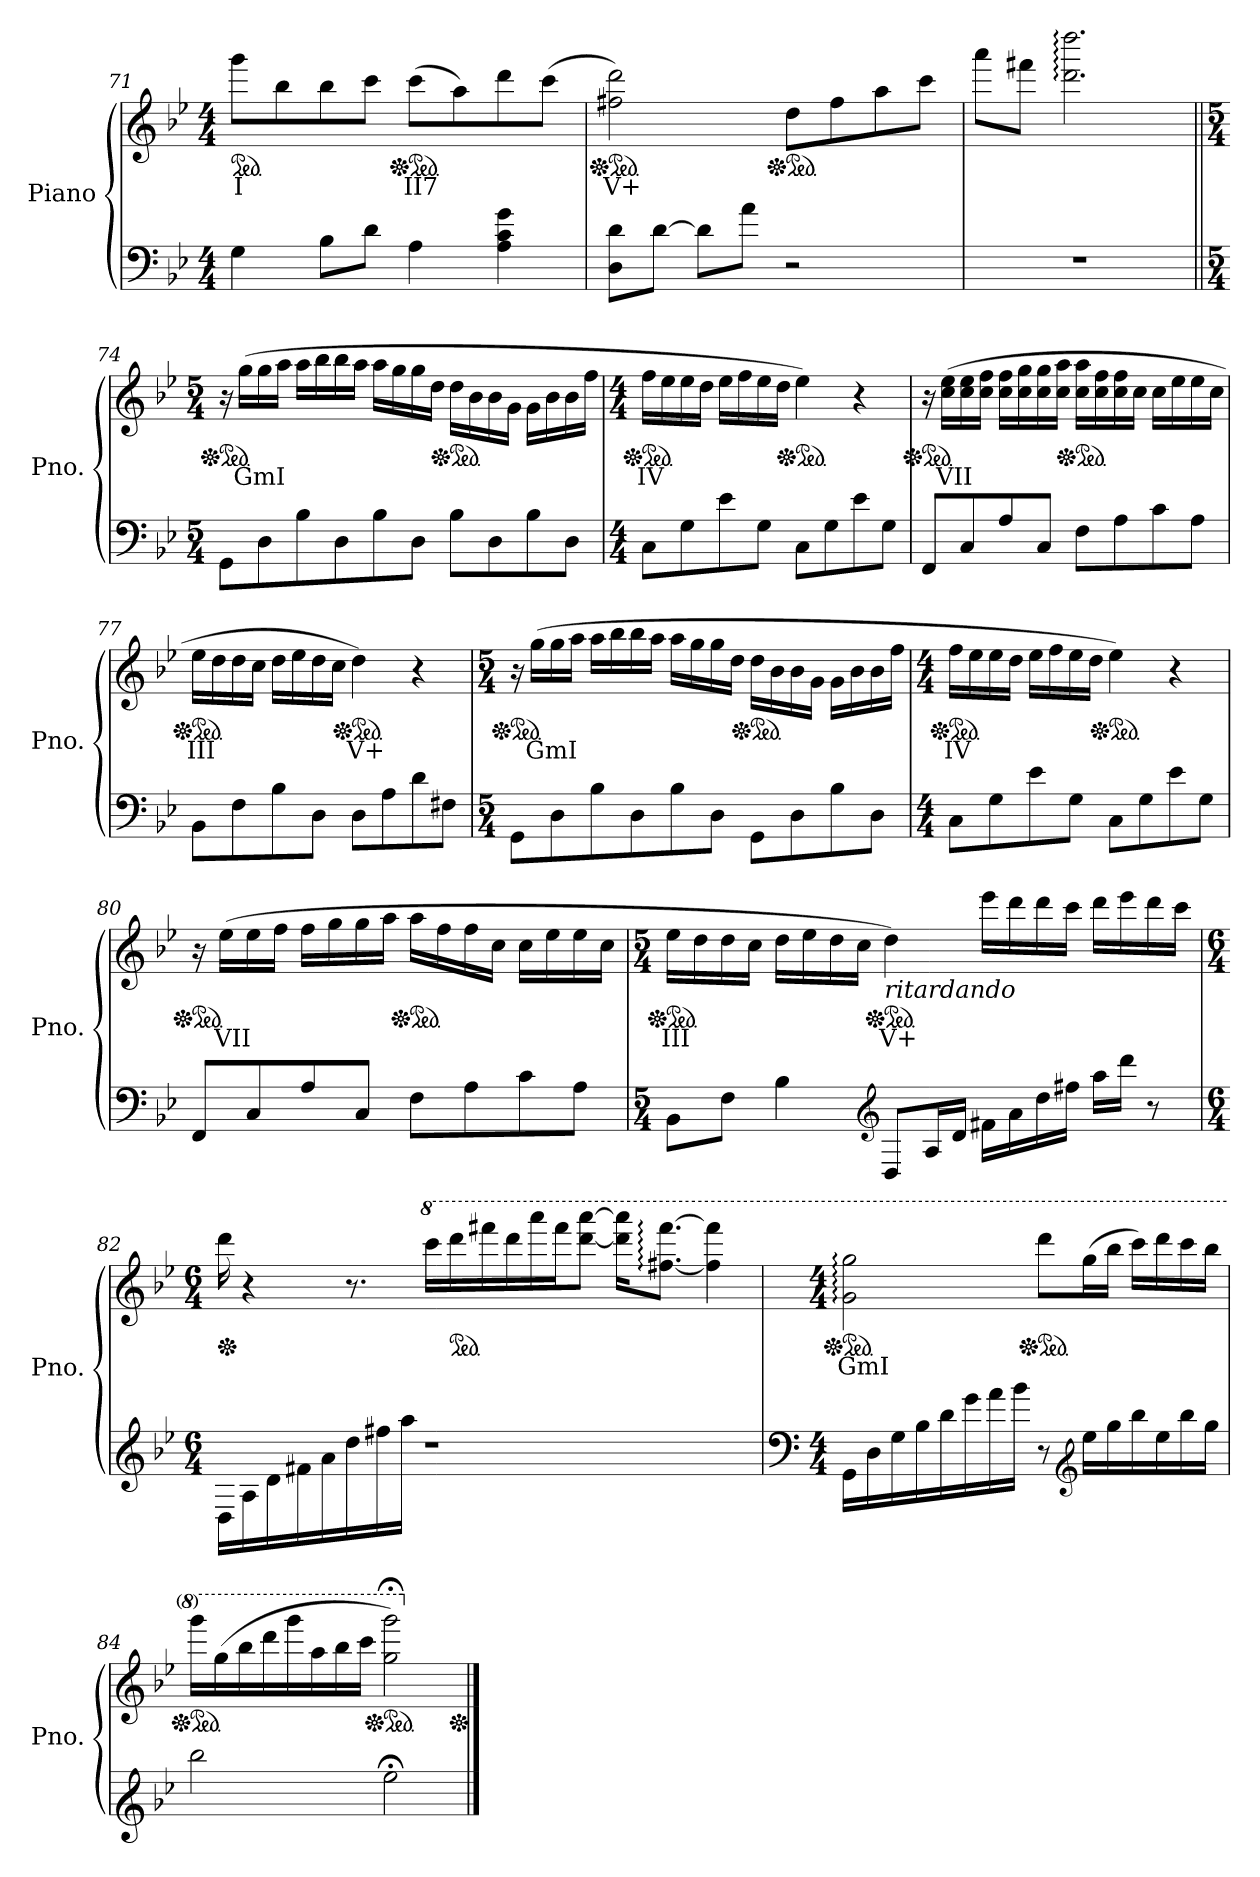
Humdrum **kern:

**kern	**kern	**text
*part1	*part1	*part1
*staff2	*staff1	*staff1
*I"Piano	*	*
*I'Pno.	*	*
!!LO:LB:g=z
*clefF4	*clefG2	*
*k[b-e-]	*k[b-e-]	*
*M4/4	*M4/4	*
*	*ped	*
=71	=71	=71
!	!	!LO:LY:b
4G\	8ggg\L	I
.	8bb-\	.
8B-\L	8bb-\	.
8d\J	8ccc\J	.
*	*Xped	*
*	*ped	*
!	!	!LO:LY:b
4A\	(>8ccc\L	II7
.	8aa\)	.
4A\ 4c\ 4g\	8ddd\	.
.	(>8ccc\J	.
=72	=72	=72
*	*Xped	*
*	*ped	*
!	!	!LO:LY:b
(>8D\ 8d\L	2ff#X\ 2ddd\)	V+
[8d\J	.	.
8d\L]	.	.
8a\J	.	.
*	*Xped	*
*	*ped	*
2r	8dd\L	.
.	8ff#\	.
.	8aa\	.
.	8ccc\J	.
=73	=73	=73
1r	8aaa\L	.
.	8fff#X\J	.
.	2.ddd\: 2.dddd\:)	.
!!LO:LB:g=z
=74||	=74||	=74||
*M5/4	*M5/4	*
*	*Xped	*
*	*ped	*
8GG\L	16r	.
!	!	!LO:LY:b
.	(>16gg\LL	GmI
8D\	16gg\	.
.	16aa\JJ	.
8B-\	16aa\LL	.
.	16bb-\	.
8D\	16bb-\	.
.	16aa\JJ	.
8B-\	16aa\LL	.
.	16gg\	.
8D\J	16gg\	.
.	16dd\JJ	.
*	*Xped	*
*	*ped	*
8B-\L	16dd\LL	.
.	16b-\	.
8D\	16b-\	.
.	16g\JJ	.
8B-\	16g\LL	.
.	16b-\	.
8D\J	16b-\	.
.	16ff\JJ	.
=75	=75	=75
*M4/4	*M4/4	*
*	*Xped	*
*	*ped	*
!	!	!LO:LY:b
8C\L	16ff\LL	IV
.	16ee-\	.
8G\	16ee-\	.
.	16dd\JJ	.
8e-\	16ee-\LL	.
.	16ff\	.
8G\J	16ee-\	.
.	16dd\JJ	.
*	*Xped	*
*	*ped	*
8C\L	4ee-\)	.
8G\	.	.
8e-\	4r	.
8G\J	.	.
!!LO:LB:g=z
=76	=76	=76
*	*Xped	*
*	*ped	*
8FF/L	16r	.
!	!	!LO:LY:b
.	(>16cc\ 16ee-\LL	VII
8C/	16cc\ 16ee-\	.
.	16cc\ 16ff\JJ	.
8A/	16cc\ 16ff\LL	.
.	16cc\ 16gg\	.
8C/J	16cc\ 16gg\	.
.	16cc\ 16aa\JJ	.
*	*Xped	*
*	*ped	*
8F\L	16cc\ 16aa\LL	.
.	16cc\ 16ff\	.
8A\	16cc\ 16ff\	.
.	16cc\JJ	.
8c\	16cc\LL	.
.	16ee-\	.
8A\J	16ee-\	.
.	16cc\JJ	.
=77	=77	=77
*	*Xped	*
*	*ped	*
!	!	!LO:LY:b
8BB-\L	16ee-\LL	III
.	16dd\	.
8F\	16dd\	.
.	16cc\JJ	.
8B-\	16dd\LL	.
.	16ee-\	.
8D\J	16dd\	.
.	16cc\JJ	.
*	*Xped	*
*	*ped	*
!	!	!LO:LY:b
8D\L	4dd\)	V+
8A\	.	.
8d\	4r	.
8F#X\J	.	.
!!LO:LB:g=z
=78	=78	=78
*M5/4	*M5/4	*
*	*Xped	*
*	*ped	*
8GG\L	16r	.
!	!	!LO:LY:b
.	(>16gg\LL	GmI
8D\	16gg\	.
.	16aa\JJ	.
8B-\	16aa\LL	.
.	16bb-\	.
8D\	16bb-\	.
.	16aa\JJ	.
8B-\	16aa\LL	.
.	16gg\	.
8D\J	16gg\	.
.	16dd\JJ	.
*	*Xped	*
*	*ped	*
8GG\L	16dd\LL	.
.	16b-\	.
8D\	16b-\	.
.	16g\JJ	.
8B-\	16g\LL	.
.	16b-\	.
8D\J	16b-\	.
.	16ff\JJ	.
=79	=79	=79
*M4/4	*M4/4	*
*	*Xped	*
*	*ped	*
!	!	!LO:LY:b
8C\L	16ff\LL	IV
.	16ee-\	.
8G\	16ee-\	.
.	16dd\JJ	.
8e-\	16ee-\LL	.
.	16ff\	.
8G\J	16ee-\	.
.	16dd\JJ	.
*	*Xped	*
*	*ped	*
8C\L	4ee-\)	.
8G\	.	.
8e-\	4r	.
8G\J	.	.
!!LO:PB:g=z
=80	=80	=80
*	*Xped	*
*	*ped	*
8FF/L	16r	.
!	!	!LO:LY:b
.	(>16ee-\LL	VII
8C/	16ee-\	.
.	16ff\JJ	.
8A/	16ff\LL	.
.	16gg\	.
8C/J	16gg\	.
.	16aa\JJ	.
*	*Xped	*
*	*ped	*
8F\L	16aa\LL	.
.	16ff\	.
8A\	16ff\	.
.	16cc\JJ	.
8c\	16cc\LL	.
.	16ee-\	.
8A\J	16ee-\	.
.	16cc\JJ	.
=81	=81	=81
*M5/4	*M5/4	*
*	*Xped	*
*	*ped	*
!	!	!LO:LY:b
8BB-\L	16ee-\LL	III
.	16dd\	.
8F\J	16dd\	.
.	16cc\JJ	.
4B-\	16dd\LL	.
.	16ee-\	.
.	16dd\	.
.	16cc\JJ	.
*clefG2	*	*
*	*Xped	*
*	*ped	*
*	*MM70	*
!	!LO:TX:b:i:t=ritardando	!
!	!	!LO:LY:b
8D/L	4dd\)	V+
16A/L	.	.
*	*MM65	*
16d/JJ	.	.
16f#X\LL	16eee-\LL	.
*	*MM60	*
16a\	16ddd\	.
16dd\	16ddd\	.
16ff#X\JJ	16ccc\JJ	.
16aa\LL	16ddd\LL	.
16ddd\JJ	16eee-\	.
8r	16ddd\	.
.	16ccc\JJ	.
!!LO:PB:g=z
=82	=82	=82
*M6/4	*M6/4	*
*	*Xped	*
16D\LL	16ddd\	.
16A\	4r	.
16d\	.	.
16f#X\	.	.
16a\	.	.
16dd\	8.r	.
16ff#X\	.	.
16aa\JJ	.	.
*	*8va	*
1r	16cccc\LL	.
*	*ped	*
.	16dddd\	.
.	16ffff#X\	.
.	16dddd\	.
.	16aaaa\	.
.	16ffff#\J	.
.	[8dddd\ [8aaaa\J	.
.	16dddd\] 16aaaa\]KL	.
.	[8.fff#X\: [8.ffff#\:J	.
.	4fff#\] 4ffff#\]	.
!!LO:LB:g=z
=83	=83	=83
*clefF4	*	*
*M4/4	*M4/4	*
*	*Xped	*
*	*ped	*
!	!	!LO:LY:b
16GG\LL	2gg\: 2ggg\:	GmI
16D\	.	.
16G\	.	.
16B-\	.	.
16d\	.	.
16g\	.	.
16a\	.	.
16b-\JJ	.	.
*	*Xped	*
*	*ped	*
8r	8dddd\L	.
*clefG1	*	*
16gg\LL	(>16ggg\L	.
16bb-\	16bbb-\JJ	.
16ddd\	16cccc\LL)	.
16gg\	16dddd\	.
16ddd\	16cccc\	.
16bb-\JJ	16bbb-\JJ	.
=84	=84	=84
*	*Xped	*
*	*ped	*
2ddd\	16gggg\LL	.
.	(>16ggg\	.
.	16bbb-\	.
.	16dddd\	.
.	16gggg\	.
.	16aaa\	.
.	16bbb-\	.
.	16cccc\JJ	.
*	*Xped	*
*	*ped	*
2gg;<\	2ggg\;< 2gggg\;<)	.
*	*Xped	*
*	*X8va	*
==	==	==
*-	*-	*-
